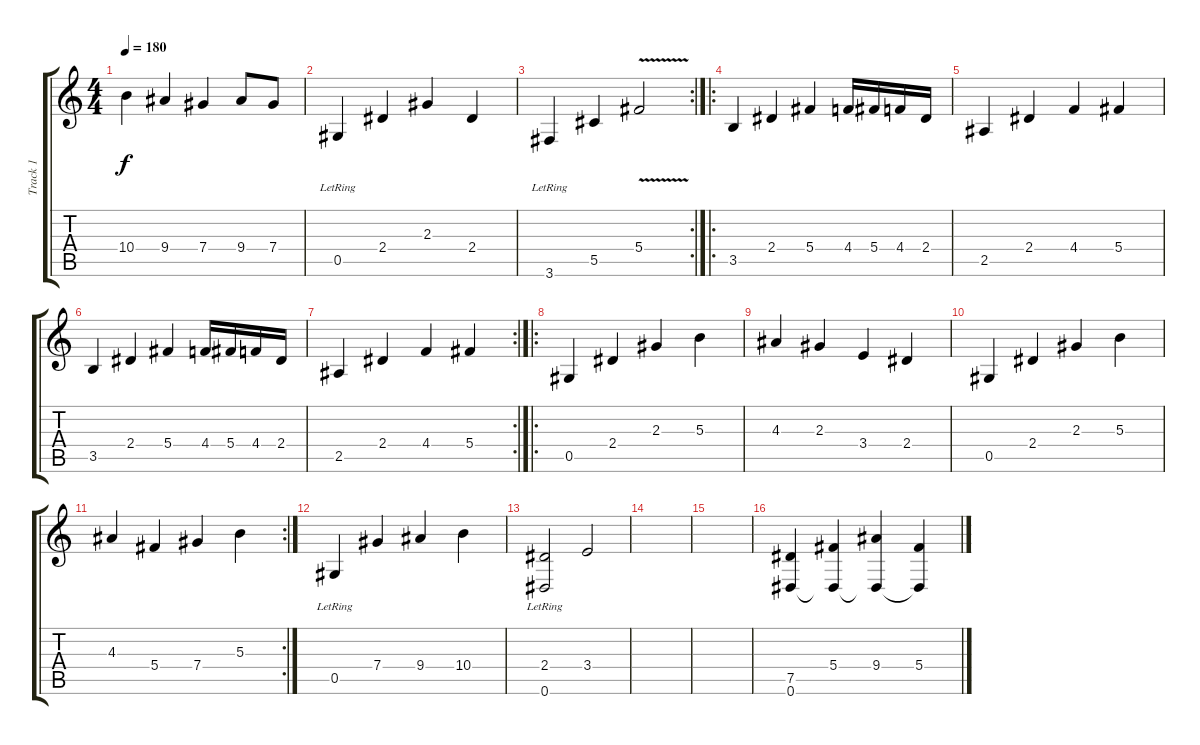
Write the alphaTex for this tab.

\track ("Track 1" "Track 1") {instrument acousticguitarnylon}
\staff {score tabs}
\tuning (Eb4 Bb3 Gb3 Db3 Ab2 Eb2) {hide}
\ts (4 4)
\tempo 180
\clef g2
\ks c
10.4.4{dy f} 9.4.4 7.4.4 9.4.8 7.4.8 |
0.5{lr}.4 2.4.4 2.3.4 2.4.4 |
\rc 2
3.6{lr}.4 5.5.4 5.4{v}.2 |
\ro
3.5.4 2.4.4 5.4.4 4.4.16 5.4.16 4.4.16 2.4.16 |
2.5.4 2.4.4 4.4.4 5.4.4 |
3.5.4 2.4.4 5.4.4 4.4.16 5.4.16 4.4.16 2.4.16 |
\rc 2
2.5.4 2.4.4 4.4.4 5.4.4 |
\ro
0.5.4 2.4.4 2.3.4 5.3.4 |
4.3.4 2.3.4 3.4.4 2.4.4 |
0.5.4 2.4.4 2.3.4 5.3.4 |
\rc 2
4.3.4 5.4.4 7.4.4 5.3.4 |
0.5{lr}.4 7.4.4 9.4.4 10.4.4 |
(2.4 0.6{lr}).2 3.4.2 |
|
|
(7.5 0.6).4 (5.4 0.6{t}).4 (9.4 0.6{t}).4 (5.4 0.6{t}).4
